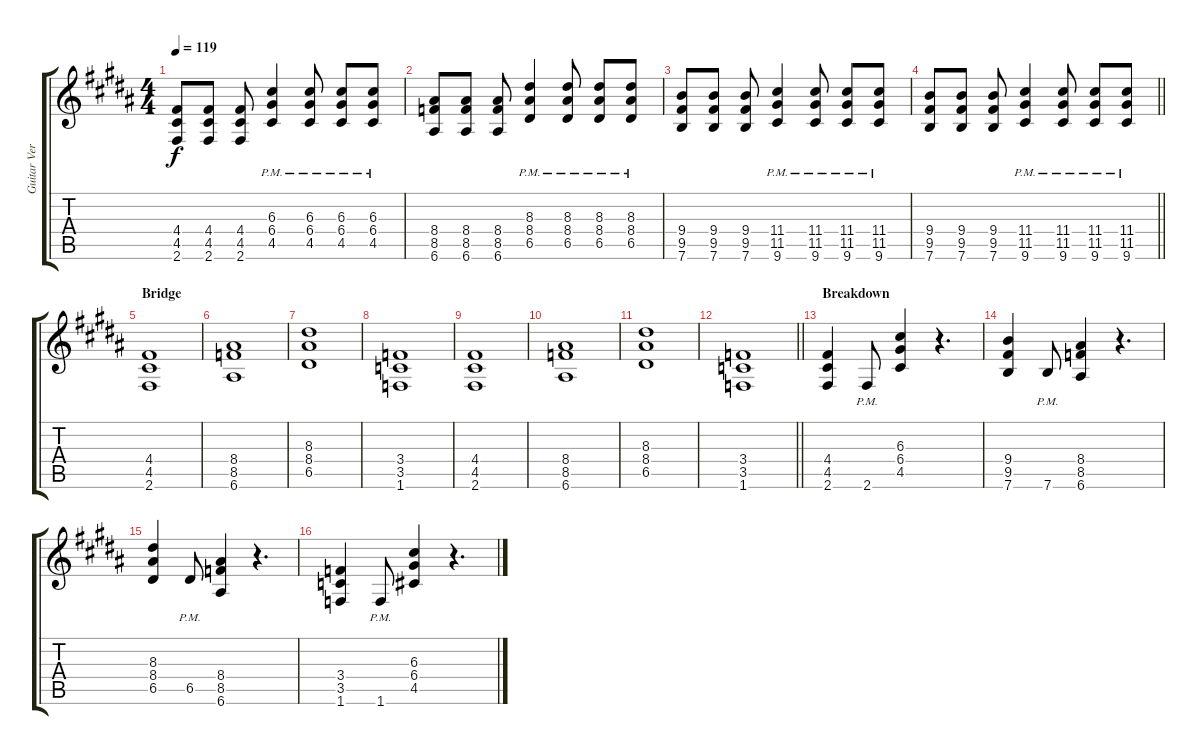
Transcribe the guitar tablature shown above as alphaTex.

\track ("Guitar Version" "Guitar Ver") {mute instrument overdrivenguitar}
\staff {score tabs}
\tuning (E4 B3 G3 D3 A2 E2) {hide}
\ts (4 4)
\tempo 119
\clef g2
\ks b
(4.4 4.5 2.6).8{dy f} (4.4 4.5 2.6).8 (4.4 4.5 2.6).8 (6.3{pm} 6.4{pm} 4.5{pm}).4 (6.3{pm} 6.4{pm} 4.5{pm}).8 (6.3{pm} 6.4{pm} 4.5{pm}).8 (6.3{pm} 6.4{pm} 4.5{pm}).8 |
(8.4 8.5 6.6).8 (8.4 8.5 6.6).8 (8.4 8.5 6.6).8 (8.3{pm} 8.4{pm} 6.5{pm}).4 (8.3{pm} 8.4{pm} 6.5{pm}).8 (8.3{pm} 8.4{pm} 6.5{pm}).8 (8.3{pm} 8.4{pm} 6.5{pm}).8 |
(9.4 9.5 7.6).8 (9.4 9.5 7.6).8 (9.4 9.5 7.6).8 (11.4{pm} 11.5{pm} 9.6{pm}).4 (11.4{pm} 11.5{pm} 9.6{pm}).8 (11.4{pm} 11.5{pm} 9.6{pm}).8 (11.4{pm} 11.5{pm} 9.6{pm}).8 |
\barLineRight lightlight
(9.4 9.5 7.6).8 (9.4 9.5 7.6).8 (9.4 9.5 7.6).8 (11.4{pm} 11.5{pm} 9.6{pm}).4 (11.4{pm} 11.5{pm} 9.6{pm}).8 (11.4{pm} 11.5{pm} 9.6{pm}).8 (11.4{pm} 11.5{pm} 9.6{pm}).8 |
\section ("" "Bridge")
(4.4 4.5 2.6).1 |
(8.4 8.5 6.6).1 |
(8.3 8.4 6.5).1 |
(3.4 3.5 1.6).1 |
(4.4 4.5 2.6).1 |
(8.4 8.5 6.6).1 |
(8.3 8.4 6.5).1 |
\barLineRight lightlight
(3.4 3.5 1.6).1 |
\section ("" "Breakdown")
(4.4 4.5 2.6).4 2.6{pm}.8 (6.3 6.4 4.5).4 r.4{d} |
(9.4 9.5 7.6).4 7.6{pm}.8 (8.4 8.5 6.6).4 r.4{d} |
(8.3 8.4 6.5).4 6.5{pm}.8 (8.4 8.5 6.6).4 r.4{d} |
(3.4 3.5 1.6).4 1.6{pm}.8 (6.3 6.4 4.5).4 r.4{d}
